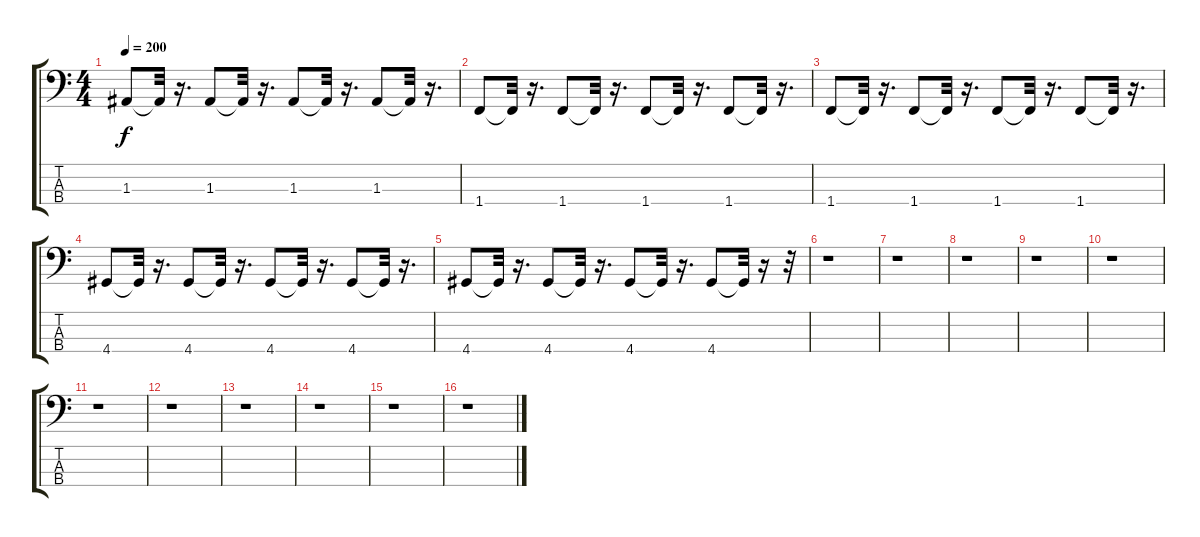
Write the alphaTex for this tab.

\track "" {instrument electricbasspick}
\staff {score tabs}
\tuning (G2 D2 A1 E1) {hide}
\ts (4 4)
\tempo 200
\clef f4
\ks c
1.3.8{dy f} 1.3{t}.32 r.16{d} 1.3.8 1.3{t}.32 r.16{d} 1.3.8 1.3{t}.32 r.16{d} 1.3.8 1.3{t}.32 r.16{d} |
1.4.8 1.4{t}.32 r.16{d} 1.4.8 1.4{t}.32 r.16{d} 1.4.8 1.4{t}.32 r.16{d} 1.4.8 1.4{t}.32 r.16{d} |
1.4.8 1.4{t}.32 r.16{d} 1.4.8 1.4{t}.32 r.16{d} 1.4.8 1.4{t}.32 r.16{d} 1.4.8 1.4{t}.32 r.16{d} |
4.4.8 4.4{t}.32 r.16{d} 4.4.8 4.4{t}.32 r.16{d} 4.4.8 4.4{t}.32 r.16{d} 4.4.8 4.4{t}.32 r.16{d} |
4.4.8 4.4{t}.32 r.16{d} 4.4.8 4.4{t}.32 r.16{d} 4.4.8 4.4{t}.32 r.16{d} 4.4.8 4.4{t}.32 r.16 r.32 |
r.1 |
r.1 |
r.1 |
r.1 |
r.1 |
r.1 |
r.1 |
r.1 |
r.1 |
r.1 |
r.1
